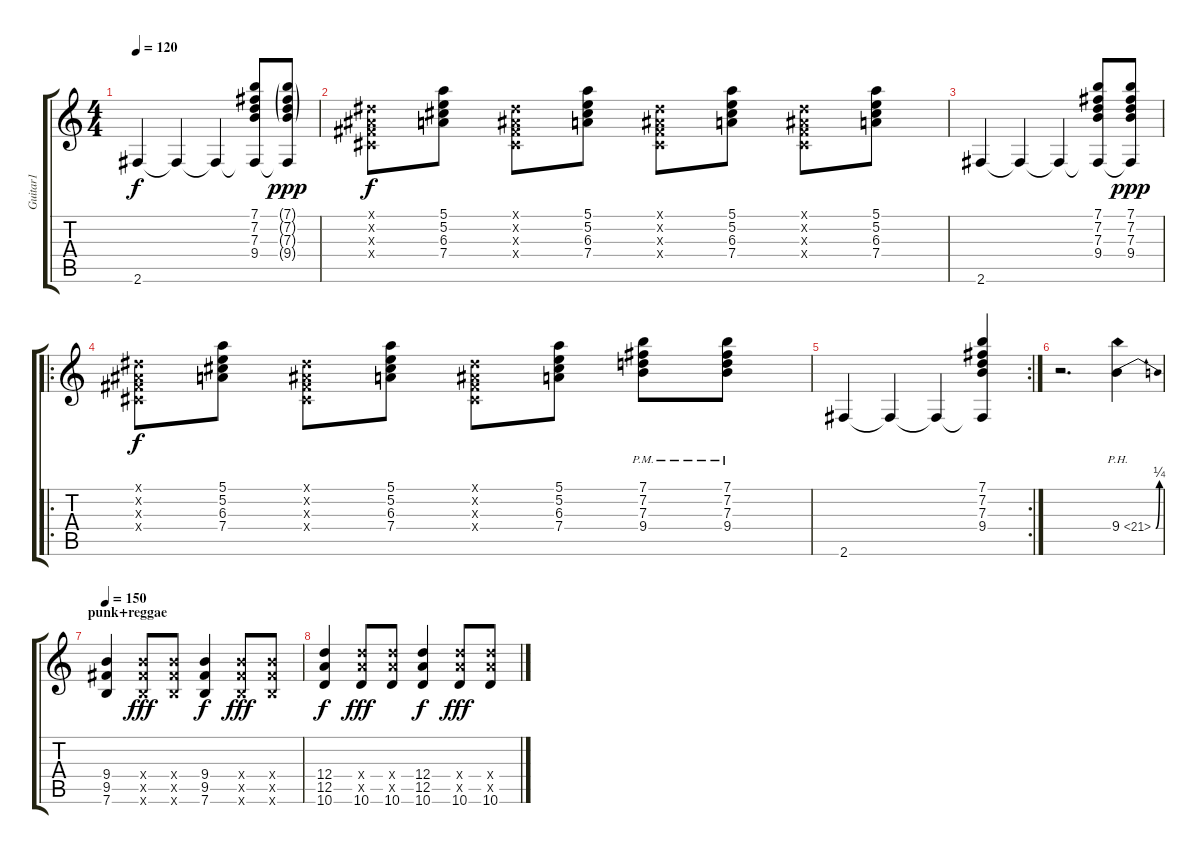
\track ("Guitar1" "Guitar1") {instrument acousticguitarnylon}
\staff {score tabs}
\tuning (E4 B3 G3 D3 A2 E2) {hide}
\ts (4 4)
\tempo 120
\clef g2
\ks c
2.6.4{dy f} 2.6{t}.4 2.6{t}.4 (7.1 7.2 7.3 9.4 2.6{t}).8 (7.1{g} 7.2{g} 7.3{g} 9.4{g} 2.6{t}).8{dy ppp} |
(-1.1{x} -1.2{x} -1.3{x} -1.4{x}).8{dy f} (5.1 5.2 6.3 7.4).8 (-1.1{x} -1.2{x} -1.3{x} -1.4{x}).8 (5.1 5.2 6.3 7.4).8 (-1.1{x} -1.2{x} -1.3{x} -1.4{x}).8 (5.1 5.2 6.3 7.4).8 (-1.1{x} -1.2{x} -1.3{x} -1.4{x}).8 (5.1 5.2 6.3 7.4).8 |
2.6.4 2.6{t}.4 2.6{t}.4 (7.1 7.2 7.3 9.4 2.6{t}).8 (7.1 7.2 7.3 9.4 2.6{t}).8{dy ppp} |
\ro
(-1.1{x} -1.2{x} -1.3{x} -1.4{x}).8{dy f} (5.1 5.2 6.3 7.4).8 (-1.1{x} -1.2{x} -1.3{x} -1.4{x}).8 (5.1 5.2 6.3 7.4).8 (-1.1{x} -1.2{x} -1.3{x} -1.4{x}).8 (5.1 5.2 6.3 7.4).8 (7.1 7.2 7.3{pm} 9.4{pm}).8 (7.1 7.2 7.3{pm} 9.4{pm}).8 |
\rc 2
2.6.4 2.6{t}.4 2.6{t}.4 (7.1 7.2 7.3 9.4 2.6{t}).4 |
r.2{d} 9.4{be (bend 0 0 60 1) ph 12}.4{instrument guitarharmonics} |
\section ("" "punk+reggae")
\tempo 150
(9.4 9.5 7.6).4{instrument distortionguitar} (9.4{x} 9.5{x} 7.6{x}).8{dy fff} (9.4{x} 9.5{x} 7.6{x}).8 (9.4 9.5 7.6).4{dy f} (9.4{x} 9.5{x} 7.6{x}).8{dy fff} (9.4{x} 9.5{x} 7.6{x}).8 |
(12.4 12.5 10.6).4{dy f} (12.4{x} 12.5{x} 10.6).8{dy fff} (12.4{x} 12.5{x} 10.6).8 (12.4 12.5 10.6).4{dy f} (12.4{x} 12.5{x} 10.6).8{dy fff} (12.4{x} 12.5{x} 10.6).8
